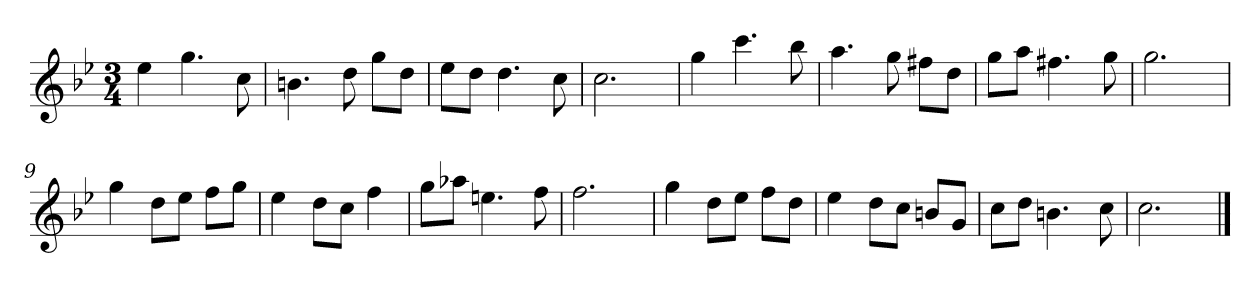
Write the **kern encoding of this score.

**kern
*part1
*staff1
*k[b-e-]
*M3/4
*MM120
=1
4ee-
4.gg
8cc
=2
4.bn
8dd
8ggL
8ddJ
=3
8ee-L
8ddJ
4.dd
8cc
=4
2.cc
=5
4gg
4.ccc
8bb-
=6
4.aa
8gg
8ff#XL
8ddJ
=7
8ggL
8aaJ
4.ff#X
8gg
=8
2.gg
=9
4gg
8ddL
8ee-J
8ffL
8ggJ
=10
4ee-
8ddL
8ccJ
4ff
=11
8ggL
8aa-XJ
4.een
8ff
=12
2.ff
=13
4gg
8ddL
8ee-J
8ffL
8ddJ
=14
4ee-
8ddL
8ccJ
8bnL
8gJ
=15
8ccL
8ddJ
4.bn
8cc
=16
2.cc
==
*-
